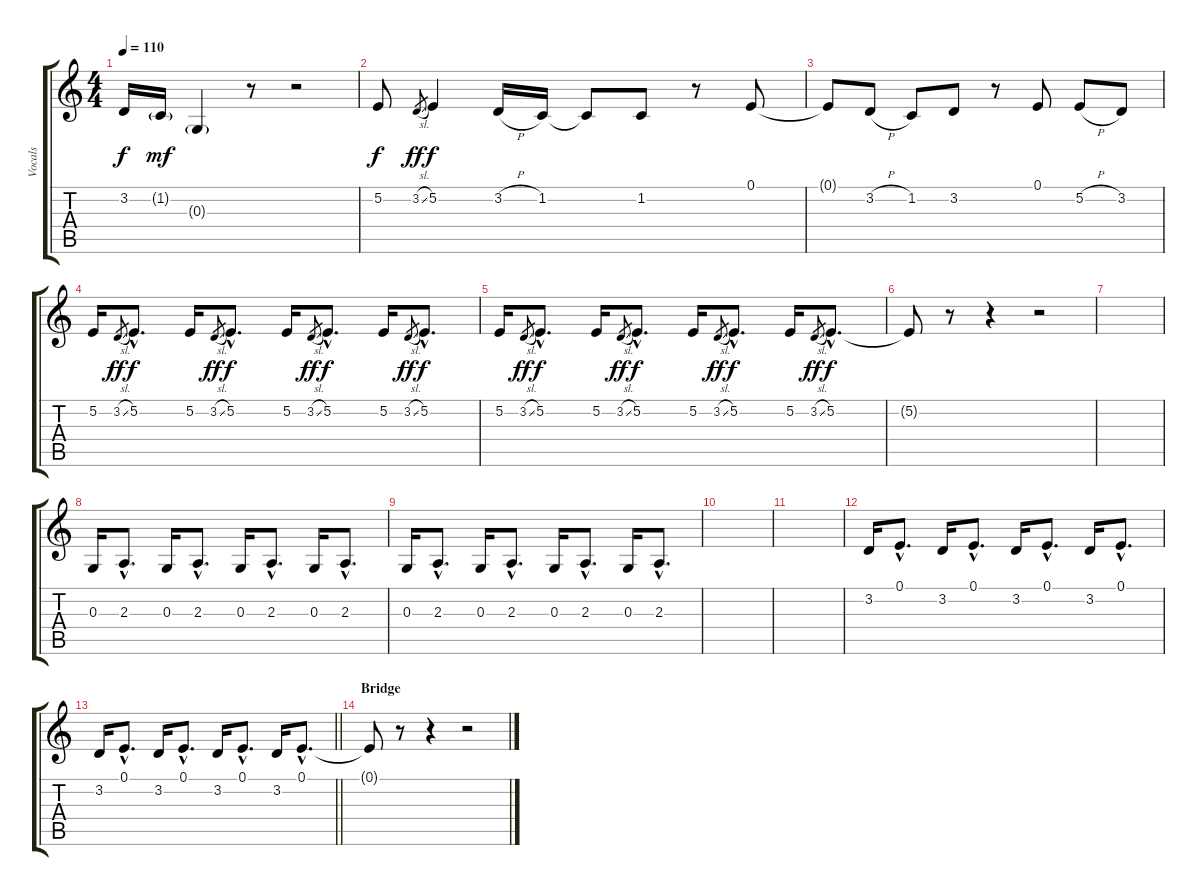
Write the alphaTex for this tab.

\track ("Vocals" "Vocals") {instrument lead2sawtooth}
\staff {score tabs}
\tuning (E4 B3 G3 D3 A2 E2) {hide}
\ts (4 4)
\tempo 110
\clef g2
\ks c
3.2{t}.16{dy f} 1.2{g}.16{dy mf} 0.3{g}.4 r.8 r.2 |
5.2.8{dy f} 3.2{sl}.8{gr dy ff} 5.2.4{dy f} 3.2{h}.16 1.2.16 1.2{t}.8 1.2.8 r.8 0.1.8 |
0.1{t}.8 3.2{h}.8 1.2.8 3.2.8 r.8 0.1.8 5.2{h}.8 3.2.8 |
5.2.16 3.2{sl}.8{gr dy ff} 5.2{hac}.8{d dy f} 5.2.16 3.2{sl}.8{gr dy ff} 5.2{hac}.8{d dy f} 5.2.16 3.2{sl}.8{gr dy ff} 5.2{hac}.8{d dy f} 5.2.16 3.2{sl}.8{gr dy ff} 5.2{hac}.8{d dy f} |
5.2.16 3.2{sl}.8{gr dy ff} 5.2{hac}.8{d dy f} 5.2.16 3.2{sl}.8{gr dy ff} 5.2{hac}.8{d dy f} 5.2.16 3.2{sl}.8{gr dy ff} 5.2{hac}.8{d dy f} 5.2.16 3.2{sl}.8{gr dy ff} 5.2{hac}.8{d dy f} |
5.2{t}.8 r.8 r.4 r.2 |
|
0.3.16 2.3{hac}.8{d} 0.3.16 2.3{hac}.8{d} 0.3.16 2.3{hac}.8{d} 0.3.16 2.3{hac}.8{d} |
0.3.16 2.3{hac}.8{d} 0.3.16 2.3{hac}.8{d} 0.3.16 2.3{hac}.8{d} 0.3.16 2.3{hac}.8{d} |
|
|
3.2.16 0.1{hac}.8{d} 3.2.16 0.1{hac}.8{d} 3.2.16 0.1{hac}.8{d} 3.2.16 0.1{hac}.8{d} |
\barLineRight lightlight
3.2.16 0.1{hac}.8{d} 3.2.16 0.1{hac}.8{d} 3.2.16 0.1{hac}.8{d} 3.2.16 0.1{hac}.8{d} |
\section ("" "Bridge")
0.1{t}.8 r.8 r.4 r.2
